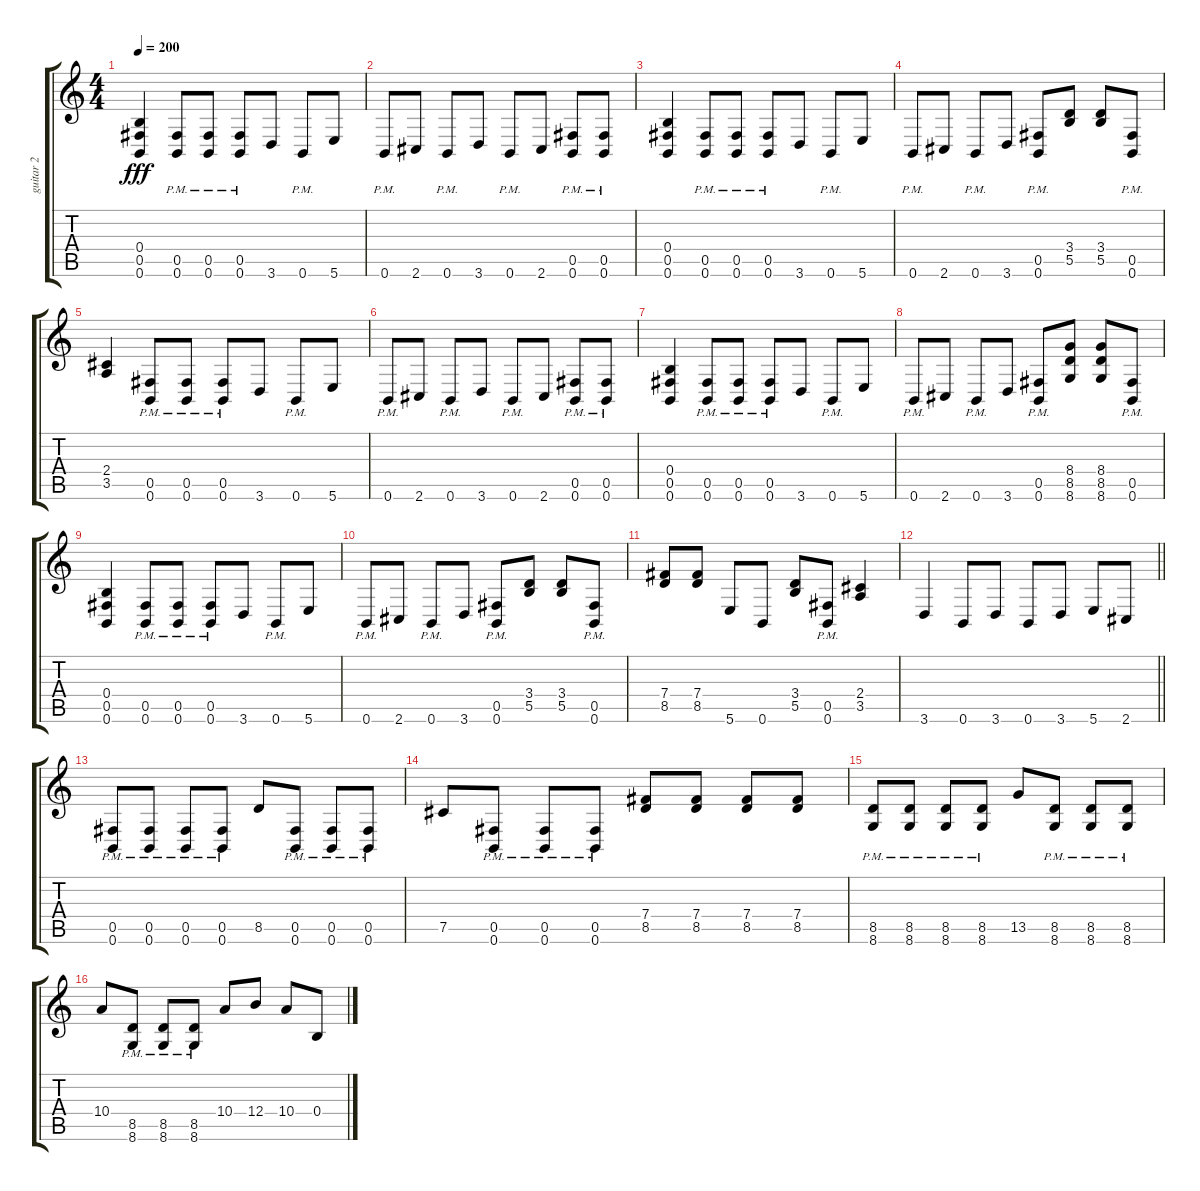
\track ("guitar 2" "guitar 2") {instrument distortionguitar}
\staff {score tabs}
\tuning (Db4 Ab3 E3 B2 Gb2 B1) {hide}
\ts (4 4)
\section ("" "")
\tempo 200
\clef g2
\ks c
(0.4 0.5 0.6).4{dy fff} (0.5{pm} 0.6{pm}).8 (0.5{pm} 0.6{pm}).8 (0.5{pm} 0.6{pm}).8 3.6.8 0.6{pm}.8 5.6.8 |
0.6{pm}.8 2.6.8 0.6{pm}.8 3.6.8 0.6{pm}.8 2.6.8 (0.5{pm} 0.6{pm}).8 (0.5{pm} 0.6{pm}).8 |
(0.4 0.5 0.6).4 (0.5{pm} 0.6{pm}).8 (0.5{pm} 0.6{pm}).8 (0.5{pm} 0.6{pm}).8 3.6.8 0.6{pm}.8 5.6.8 |
0.6{pm}.8 2.6.8 0.6{pm}.8 3.6.8 (0.5{pm} 0.6{pm}).8 (3.4 5.5).8 (3.4 5.5).8 (0.5{pm} 0.6{pm}).8 |
(2.4 3.5).4 (0.5{pm} 0.6{pm}).8 (0.5{pm} 0.6{pm}).8 (0.5{pm} 0.6{pm}).8 3.6.8 0.6{pm}.8 5.6.8 |
0.6{pm}.8 2.6.8 0.6{pm}.8 3.6.8 0.6{pm}.8 2.6.8 (0.5{pm} 0.6{pm}).8 (0.5{pm} 0.6{pm}).8 |
(0.4 0.5 0.6).4 (0.5{pm} 0.6{pm}).8 (0.5{pm} 0.6{pm}).8 (0.5{pm} 0.6{pm}).8 3.6.8 0.6{pm}.8 5.6.8 |
0.6{pm}.8 2.6.8 0.6{pm}.8 3.6.8 (0.5{pm} 0.6{pm}).8 (8.4 8.5 8.6).8 (8.4 8.5 8.6).8 (0.5{pm} 0.6{pm}).8 |
(0.4 0.5 0.6).4 (0.5{pm} 0.6{pm}).8 (0.5{pm} 0.6{pm}).8 (0.5{pm} 0.6{pm}).8 3.6.8 0.6{pm}.8 5.6.8 |
0.6{pm}.8 2.6.8 0.6{pm}.8 3.6.8 (0.5{pm} 0.6{pm}).8 (3.4 5.5).8 (3.4 5.5).8 (0.5{pm} 0.6{pm}).8 |
(7.4 8.5).8 (7.4 8.5).8 5.6.8 0.6.8 (3.4 5.5).8 (0.5{pm} 0.6{pm}).8 (2.4 3.5).4 |
\barLineRight lightlight
3.6.4 0.6.8 3.6.8 0.6.8 3.6.8 5.6.8 2.6.8 |
\section ("" "")
(0.5{pm} 0.6{pm}).8 (0.5{pm} 0.6{pm}).8 (0.5{pm} 0.6{pm}).8 (0.5{pm} 0.6{pm}).8 8.5.8 (0.5{pm} 0.6{pm}).8 (0.5{pm} 0.6{pm}).8 (0.5{pm} 0.6{pm}).8 |
7.5.8 (0.5{pm} 0.6{pm}).8 (0.5{pm} 0.6{pm}).8 (0.5{pm} 0.6{pm}).8 (7.4 8.5).8 (7.4 8.5).8 (7.4 8.5).8 (7.4 8.5).8 |
(8.5{pm} 8.6{pm}).8 (8.5{pm} 8.6{pm}).8 (8.5{pm} 8.6{pm}).8 (8.5{pm} 8.6{pm}).8 13.5.8 (8.5{pm} 8.6{pm}).8 (8.5{pm} 8.6{pm}).8 (8.5{pm} 8.6{pm}).8 |
10.4.8 (8.5{pm} 8.6{pm}).8 (8.5{pm} 8.6{pm}).8 (8.5{pm} 8.6{pm}).8 10.4.8 12.4.8 10.4.8 0.4.8
